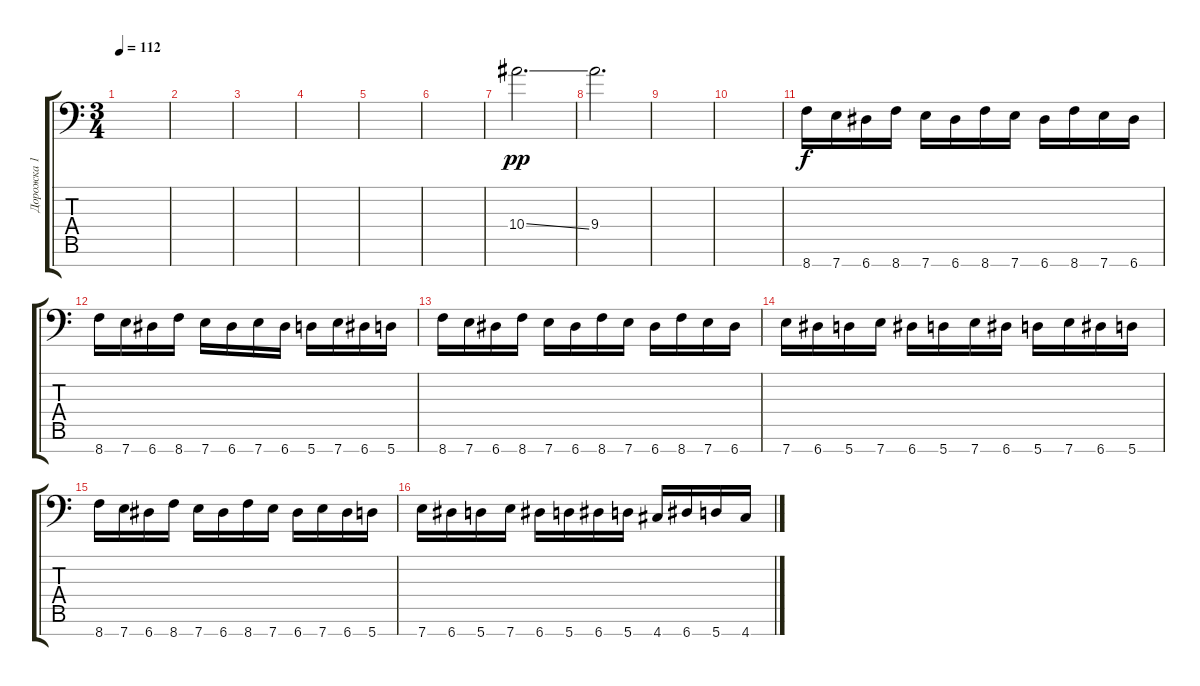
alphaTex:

\track ("Дорожка 1" "Дорожка 1") {instrument overdrivenguitar}
\staff {score tabs}
\tuning (D4 A3 F3 C3 G2 D2 A1) {hide}
\ts (3 4)
\tempo 112
\clef f4
\ks c
|
|
|
|
|
|
10.4{ss}.2{d dy pp} |
9.4.2{d} |
|
|
8.7.16{dy f volume 16} 7.7.16 6.7.16 8.7.16 7.7.16 6.7.16 8.7.16 7.7.16 6.7.16 8.7.16 7.7.16 6.7.16 |
8.7.16 7.7.16 6.7.16 8.7.16 7.7.16 6.7.16 7.7.16 6.7.16 5.7.16 7.7.16 6.7.16 5.7.16 |
8.7.16 7.7.16 6.7.16 8.7.16 7.7.16 6.7.16 8.7.16 7.7.16 6.7.16 8.7.16 7.7.16 6.7.16 |
7.7.16 6.7.16 5.7.16 7.7.16 6.7.16 5.7.16 7.7.16 6.7.16 5.7.16 7.7.16 6.7.16 5.7.16 |
8.7.16 7.7.16 6.7.16 8.7.16 7.7.16 6.7.16 8.7.16 7.7.16 6.7.16 7.7.16 6.7.16 5.7.16 |
7.7.16 6.7.16 5.7.16 7.7.16 6.7.16 5.7.16 6.7.16 5.7.16 4.7.16 6.7.16 5.7.16 4.7.16
